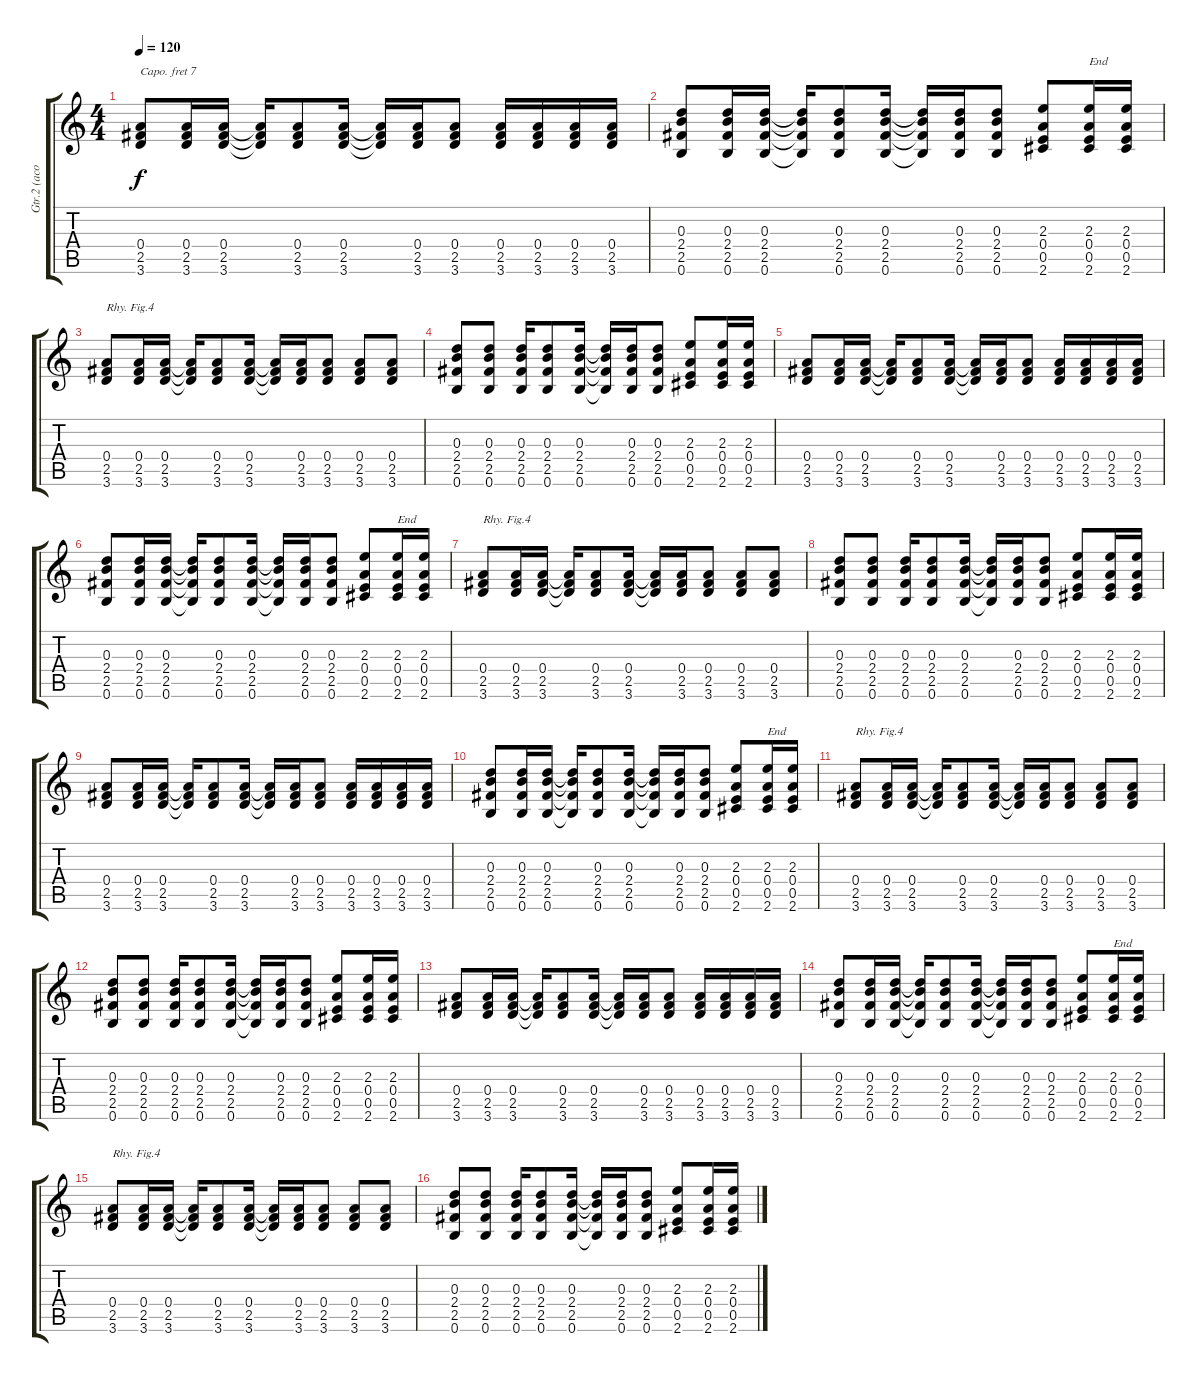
\track ("Gtr.2 (acous.)" "Gtr.2 (aco") {instrument acousticguitarsteel}
\staff {score tabs}
\capo 7
\tuning (E4 B3 G3 D3 A2 E2) {hide}
\ts (4 4)
\tempo 120
\clef g2
\ks c
(0.4 2.5 3.6).8{dy f} (0.4 2.5 3.6).16 (0.4 2.5 3.6).16 (0.4{t} 2.5{t} 3.6{t}).16 (0.4 2.5 3.6).8 (0.4 2.5 3.6).16 (0.4{t} 2.5{t} 3.6{t}).16 (0.4 2.5 3.6).16 (0.4 2.5 3.6).8 (0.4 2.5 3.6).16 (0.4 2.5 3.6).16 (0.4 2.5 3.6).16 (0.4 2.5 3.6).16 |
(0.3 2.4 2.5 0.6).8 (0.3 2.4 2.5 0.6).16 (0.3 2.4 2.5 0.6).16 (0.3{t} 2.4{t} 2.5{t} 0.6{t}).16 (0.3 2.4 2.5 0.6).8 (0.3 2.4 2.5 0.6).16 (0.3{t} 2.4{t} 2.5{t} 0.6{t}).16 (0.3 2.4 2.5 0.6).16 (0.3 2.4 2.5 0.6).8 (2.3 0.4 0.5 2.6).8 (2.3 0.4 0.5 2.6).16{txt "End"} (2.3 0.4 0.5 2.6).16 |
(0.4 2.5 3.6).8{txt "Rhy. Fig.4"} (0.4 2.5 3.6).16 (0.4 2.5 3.6).16 (0.4{t} 2.5{t} 3.6{t}).16 (0.4 2.5 3.6).8 (0.4 2.5 3.6).16 (0.4{t} 2.5{t} 3.6{t}).16 (0.4 2.5 3.6).16 (0.4 2.5 3.6).8 (0.4 2.5 3.6).8 (0.4 2.5 3.6).8 |
(0.3 2.4 2.5 0.6).8 (0.3 2.4 2.5 0.6).8 (0.3 2.4 2.5 0.6).16 (0.3 2.4 2.5 0.6).8 (0.3 2.4 2.5 0.6).16 (0.3{t} 2.4{t} 2.5{t} 0.6{t}).16 (0.3 2.4 2.5 0.6).16 (0.3 2.4 2.5 0.6).8 (2.3 0.4 0.5 2.6).8 (2.3 0.4 0.5 2.6).16 (2.3 0.4 0.5 2.6).16 |
(0.4 2.5 3.6).8 (0.4 2.5 3.6).16 (0.4 2.5 3.6).16 (0.4{t} 2.5{t} 3.6{t}).16 (0.4 2.5 3.6).8 (0.4 2.5 3.6).16 (0.4{t} 2.5{t} 3.6{t}).16 (0.4 2.5 3.6).16 (0.4 2.5 3.6).8 (0.4 2.5 3.6).16 (0.4 2.5 3.6).16 (0.4 2.5 3.6).16 (0.4 2.5 3.6).16 |
(0.3 2.4 2.5 0.6).8 (0.3 2.4 2.5 0.6).16 (0.3 2.4 2.5 0.6).16 (0.3{t} 2.4{t} 2.5{t} 0.6{t}).16 (0.3 2.4 2.5 0.6).8 (0.3 2.4 2.5 0.6).16 (0.3{t} 2.4{t} 2.5{t} 0.6{t}).16 (0.3 2.4 2.5 0.6).16 (0.3 2.4 2.5 0.6).8 (2.3 0.4 0.5 2.6).8 (2.3 0.4 0.5 2.6).16{txt "End"} (2.3 0.4 0.5 2.6).16 |
(0.4 2.5 3.6).8{txt "Rhy. Fig.4"} (0.4 2.5 3.6).16 (0.4 2.5 3.6).16 (0.4{t} 2.5{t} 3.6{t}).16 (0.4 2.5 3.6).8 (0.4 2.5 3.6).16 (0.4{t} 2.5{t} 3.6{t}).16 (0.4 2.5 3.6).16 (0.4 2.5 3.6).8 (0.4 2.5 3.6).8 (0.4 2.5 3.6).8 |
(0.3 2.4 2.5 0.6).8 (0.3 2.4 2.5 0.6).8 (0.3 2.4 2.5 0.6).16 (0.3 2.4 2.5 0.6).8 (0.3 2.4 2.5 0.6).16 (0.3{t} 2.4{t} 2.5{t} 0.6{t}).16 (0.3 2.4 2.5 0.6).16 (0.3 2.4 2.5 0.6).8 (2.3 0.4 0.5 2.6).8 (2.3 0.4 0.5 2.6).16 (2.3 0.4 0.5 2.6).16 |
(0.4 2.5 3.6).8 (0.4 2.5 3.6).16 (0.4 2.5 3.6).16 (0.4{t} 2.5{t} 3.6{t}).16 (0.4 2.5 3.6).8 (0.4 2.5 3.6).16 (0.4{t} 2.5{t} 3.6{t}).16 (0.4 2.5 3.6).16 (0.4 2.5 3.6).8 (0.4 2.5 3.6).16 (0.4 2.5 3.6).16 (0.4 2.5 3.6).16 (0.4 2.5 3.6).16 |
(0.3 2.4 2.5 0.6).8 (0.3 2.4 2.5 0.6).16 (0.3 2.4 2.5 0.6).16 (0.3{t} 2.4{t} 2.5{t} 0.6{t}).16 (0.3 2.4 2.5 0.6).8 (0.3 2.4 2.5 0.6).16 (0.3{t} 2.4{t} 2.5{t} 0.6{t}).16 (0.3 2.4 2.5 0.6).16 (0.3 2.4 2.5 0.6).8 (2.3 0.4 0.5 2.6).8 (2.3 0.4 0.5 2.6).16{txt "End"} (2.3 0.4 0.5 2.6).16 |
(0.4 2.5 3.6).8{txt "Rhy. Fig.4"} (0.4 2.5 3.6).16 (0.4 2.5 3.6).16 (0.4{t} 2.5{t} 3.6{t}).16 (0.4 2.5 3.6).8 (0.4 2.5 3.6).16 (0.4{t} 2.5{t} 3.6{t}).16 (0.4 2.5 3.6).16 (0.4 2.5 3.6).8 (0.4 2.5 3.6).8 (0.4 2.5 3.6).8 |
(0.3 2.4 2.5 0.6).8 (0.3 2.4 2.5 0.6).8 (0.3 2.4 2.5 0.6).16 (0.3 2.4 2.5 0.6).8 (0.3 2.4 2.5 0.6).16 (0.3{t} 2.4{t} 2.5{t} 0.6{t}).16 (0.3 2.4 2.5 0.6).16 (0.3 2.4 2.5 0.6).8 (2.3 0.4 0.5 2.6).8 (2.3 0.4 0.5 2.6).16 (2.3 0.4 0.5 2.6).16 |
(0.4 2.5 3.6).8 (0.4 2.5 3.6).16 (0.4 2.5 3.6).16 (0.4{t} 2.5{t} 3.6{t}).16 (0.4 2.5 3.6).8 (0.4 2.5 3.6).16 (0.4{t} 2.5{t} 3.6{t}).16 (0.4 2.5 3.6).16 (0.4 2.5 3.6).8 (0.4 2.5 3.6).16 (0.4 2.5 3.6).16 (0.4 2.5 3.6).16 (0.4 2.5 3.6).16 |
(0.3 2.4 2.5 0.6).8 (0.3 2.4 2.5 0.6).16 (0.3 2.4 2.5 0.6).16 (0.3{t} 2.4{t} 2.5{t} 0.6{t}).16 (0.3 2.4 2.5 0.6).8 (0.3 2.4 2.5 0.6).16 (0.3{t} 2.4{t} 2.5{t} 0.6{t}).16 (0.3 2.4 2.5 0.6).16 (0.3 2.4 2.5 0.6).8 (2.3 0.4 0.5 2.6).8 (2.3 0.4 0.5 2.6).16{txt "End"} (2.3 0.4 0.5 2.6).16 |
(0.4 2.5 3.6).8{txt "Rhy. Fig.4"} (0.4 2.5 3.6).16 (0.4 2.5 3.6).16 (0.4{t} 2.5{t} 3.6{t}).16 (0.4 2.5 3.6).8 (0.4 2.5 3.6).16 (0.4{t} 2.5{t} 3.6{t}).16 (0.4 2.5 3.6).16 (0.4 2.5 3.6).8 (0.4 2.5 3.6).8 (0.4 2.5 3.6).8 |
(0.3 2.4 2.5 0.6).8 (0.3 2.4 2.5 0.6).8 (0.3 2.4 2.5 0.6).16 (0.3 2.4 2.5 0.6).8 (0.3 2.4 2.5 0.6).16 (0.3{t} 2.4{t} 2.5{t} 0.6{t}).16 (0.3 2.4 2.5 0.6).16 (0.3 2.4 2.5 0.6).8 (2.3 0.4 0.5 2.6).8 (2.3 0.4 0.5 2.6).16 (2.3 0.4 0.5 2.6).16
